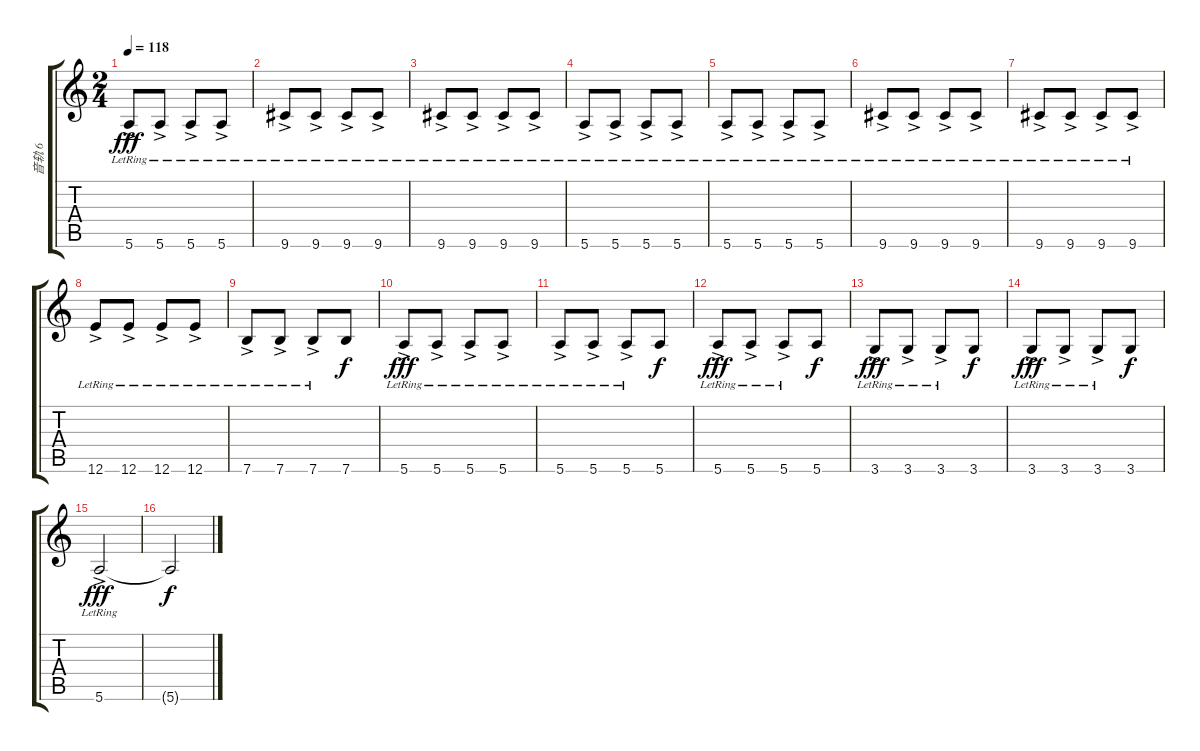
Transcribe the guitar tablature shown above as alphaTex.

\track ("音轨 6" "音轨 6") {instrument electricbassfinger}
\staff {score tabs}
\tuning (E4 B3 G3 D3 A2 E2) {hide}
\ts (2 4)
\tempo 118
\clef g2
\ks c
5.6{ac lr}.8{dy fff} 5.6{ac lr}.8 5.6{ac lr}.8 5.6{ac lr}.8 |
9.6{ac lr}.8 9.6{ac lr}.8 9.6{ac lr}.8 9.6{ac lr}.8 |
9.6{ac lr}.8 9.6{ac lr}.8 9.6{ac lr}.8 9.6{ac lr}.8 |
5.6{ac lr}.8 5.6{ac lr}.8 5.6{ac lr}.8 5.6{ac lr}.8 |
5.6{ac lr}.8 5.6{ac lr}.8 5.6{ac lr}.8 5.6{ac lr}.8 |
9.6{ac lr}.8 9.6{ac lr}.8 9.6{ac lr}.8 9.6{ac lr}.8 |
9.6{ac lr}.8 9.6{ac lr}.8 9.6{ac lr}.8 9.6{ac lr}.8 |
12.6{ac lr}.8 12.6{ac lr}.8 12.6{ac lr}.8 12.6{ac lr}.8 |
7.6{ac lr}.8 7.6{ac lr}.8 7.6{ac lr}.8 7.6.8{dy f} |
5.6{ac lr}.8{dy fff} 5.6{ac lr}.8 5.6{ac lr}.8 5.6{ac lr}.8 |
5.6{ac lr}.8 5.6{ac lr}.8 5.6{ac lr}.8 5.6.8{dy f} |
5.6{ac lr}.8{dy fff} 5.6{ac lr}.8 5.6{ac lr}.8 5.6.8{dy f} |
3.6{ac lr}.8{dy fff} 3.6{ac lr}.8 3.6{ac lr}.8 3.6.8{dy f} |
3.6{ac lr}.8{dy fff} 3.6{ac lr}.8 3.6{ac lr}.8 3.6.8{dy f} |
5.6{ac lr}.2{dy fff} |
5.6{t}.2{dy f}
